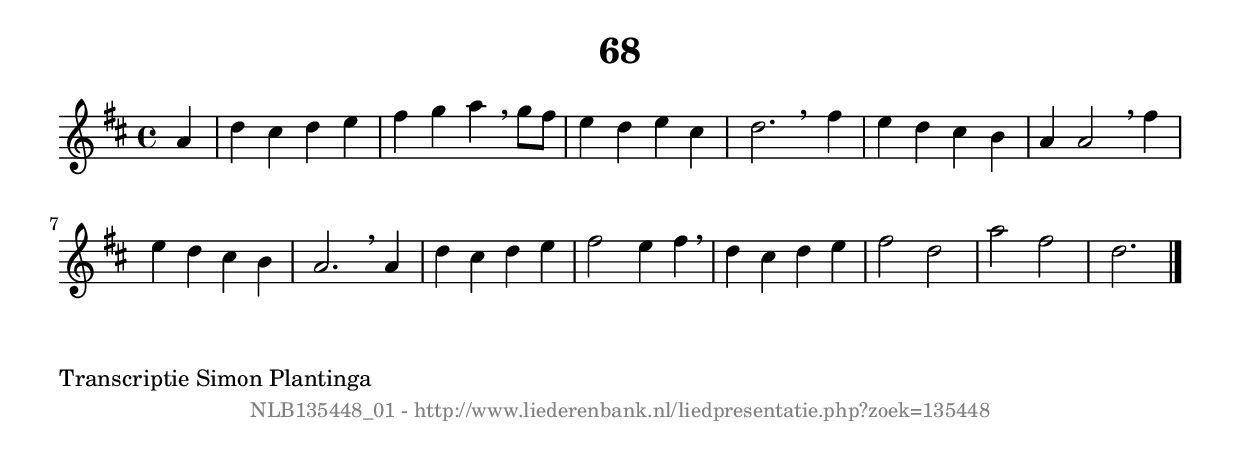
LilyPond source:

%
% produced by wce2krn 1.64 (7 June 2014)
%
\version"2.16"
#(append! paper-alist '(("long" . (cons (* 210 mm) (* 2000 mm)))))
#(set-default-paper-size "long")
sb = {\breathe}
mBreak = {\breathe }
bBreak = {\breathe }
x = {\once\override NoteHead #'style = #'cross }
gl=\glissando
itime={\override Staff.TimeSignature #'stencil = ##f }
ficta = {\once\set suggestAccidentals = ##t}
fine = {\once\override Score.RehearsalMark #'self-alignment-X = #1 \mark \markup {\italic{Fine}}}
dc = {\once\override Score.RehearsalMark #'self-alignment-X = #1 \mark \markup {\italic{D.C.}}}
dcf = {\once\override Score.RehearsalMark #'self-alignment-X = #1 \mark \markup {\italic{D.C. al Fine}}}
dcc = {\once\override Score.RehearsalMark #'self-alignment-X = #1 \mark \markup {\italic{D.C. al Coda}}}
ds = {\once\override Score.RehearsalMark #'self-alignment-X = #1 \mark \markup {\italic{D.S.}}}
dsf = {\once\override Score.RehearsalMark #'self-alignment-X = #1 \mark \markup {\italic{D.S. al Fine}}}
dsc = {\once\override Score.RehearsalMark #'self-alignment-X = #1 \mark \markup {\italic{D.S. al Coda}}}
pv = {\set Score.repeatCommands = #'((volta "1"))}
sv = {\set Score.repeatCommands = #'((volta "2"))}
tv = {\set Score.repeatCommands = #'((volta "3"))}
qv = {\set Score.repeatCommands = #'((volta "4"))}
xv = {\set Score.repeatCommands = #'((volta #f))}
\header{ tagline = ""
title = "68"
}
\score {{
\key d \major
\relative g'
{
\set melismaBusyProperties = #'()
\partial 32*8
\time 4/4
\tempo 4=120
\override Score.MetronomeMark #'transparent = ##t
\override Score.RehearsalMark #'break-visibility = #(vector #t #t #f)
a4 | d4 cis4 d4 e4 | fis4 g4 a4 \sb g8 fis8 | e4 d4 e4 cis4 | d2. \bar ":|:" \bBreak
fis4 | e4 d4 cis4 b4 | a4 a2 \sb fis'4 | e4 d4 cis4 b4 | a2. \mBreak
a4 | d4 cis4 d4 e4 | fis2 e4 fis4 \sb | d4 cis4 d4 e4 | fis2 d2 | a'2 fis2 | d2. \bar "|."
 }}
 \midi { }
 \layout {
            indent = 0.0\cm
}
}
\markup { \wordwrap-string #" 
Transcriptie Simon Plantinga
"}
\markup { \vspace #0 } \markup { \with-color #grey \fill-line { \center-column { \smaller "NLB135448_01 - http://www.liederenbank.nl/liedpresentatie.php?zoek=135448" } } }
